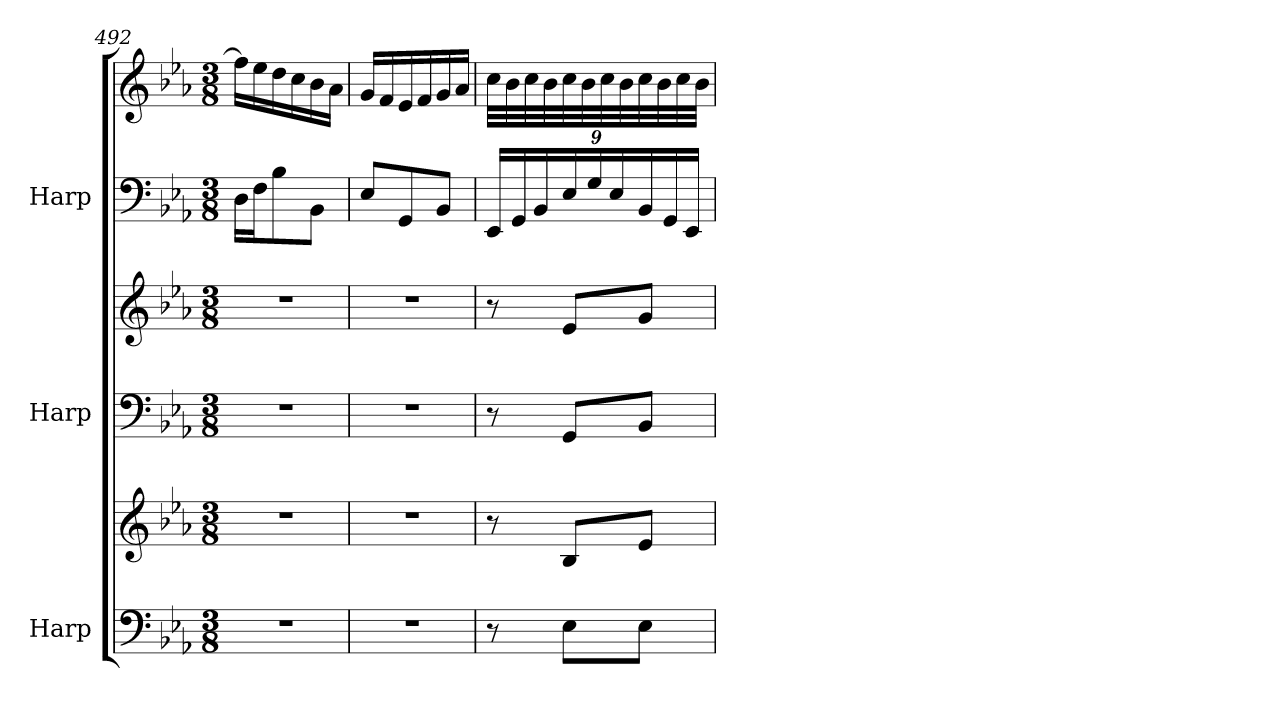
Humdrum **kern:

**kern	**kern	**kern	**kern	**kern	**kern
*part3	*part3	*part2	*part2	*part1	*part1
*staff6	*staff5	*staff4	*staff3	*staff2	*staff1
*I"Harp	*	*I"Harp	*	*I"Harp	*
*I'Hp	*	*I'Hp	*	*I'Hp	*
*clefF4	*clefG2	*clefF4	*clefG2	*clefF4	*clefG2
*k[b-e-a-]	*k[b-e-a-]	*k[b-e-a-]	*k[b-e-a-]	*k[b-e-a-]	*k[b-e-a-]
*M3/8	*M3/8	*M3/8	*M3/8	*M3/8	*M3/8
=492	=492	=492	=492	=492	=492
4.r	4.r	4.r	4.r	16D\LL	16ff\LL]
.	.	.	.	16F\J	16ee-\
.	.	.	.	8B-\	16dd\
.	.	.	.	.	16cc\
.	.	.	.	8BB-\J	16b-\
.	.	.	.	.	16a-\JJ
=493	=493	=493	=493	=493	=493
4.r	4.r	4.r	4.r	8E-/L	16g/LL
.	.	.	.	.	16f/
.	.	.	.	8GG/	16e-/
.	.	.	.	.	16f/
.	.	.	.	8BB-/J	16g/
.	.	.	.	.	16a-/JJ
!!LO:LB:g=z
=494	=494	=494	=494	=494	=494
*	*	*	*	*Xbrackettup	*
8r	8r	8r	8r	24EE-/LL	32cc\LLL
.	.	.	.	.	32b-\
.	.	.	.	24GG/	.
.	.	.	.	.	32cc\
.	.	.	.	24BB-/	.
.	.	.	.	.	32b-\
8E-\L	8B-/L	8GG/L	8e-/L	24E-/	32cc\
.	.	.	.	.	32b-\
.	.	.	.	24G/	.
.	.	.	.	.	32cc\
.	.	.	.	24E-/	.
.	.	.	.	.	32b-\
8E-\J	8e-/J	8BB-/J	8g/J	24BB-/	32cc\
.	.	.	.	.	32b-\
.	.	.	.	24GG/	.
.	.	.	.	.	32cc\
.	.	.	.	24EE-/JJ	.
.	.	.	.	.	32b-\JJJ
=	=	=	=	=	=
*-	*-	*-	*-	*-	*-
